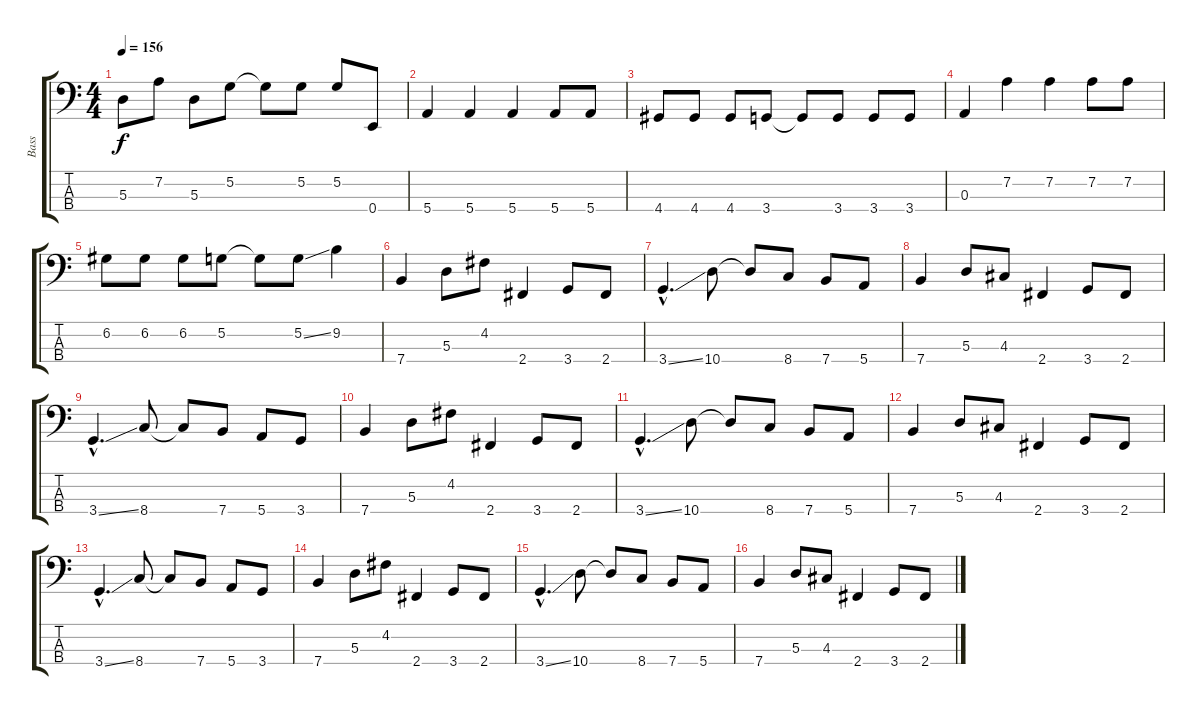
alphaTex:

\track ("Bass" "Bass") {instrument electricbassfinger}
\staff {score tabs}
\tuning (G2 D2 A1 E1) {hide}
\ts (4 4)
\tempo 156
\clef f4
\ks c
5.3.8{dy f} 7.2.8 5.3.8 5.2.8 5.2{t}.8 5.2.8 5.2.8 0.4.8 |
5.4.4 5.4.4 5.4.4 5.4.8 5.4.8 |
4.4.8 4.4.8 4.4.8 3.4.8 3.4{t}.8 3.4.8 3.4.8 3.4.8 |
0.3.4 7.2.4 7.2.4 7.2.8 7.2.8 |
6.2.8 6.2.8 6.2.8 5.2.8 5.2{t}.8 5.2{ss}.8 9.2.4 |
7.4.4 5.3.8 4.2.8 2.4.4 3.4.8 2.4.8 |
3.4{ss hac}.4{d} 10.4.8 10.4{t}.8 8.4.8 7.4.8 5.4.8 |
7.4.4 5.3.8 4.3.8 2.4.4 3.4.8 2.4.8 |
3.4{ss hac}.4{d} 8.4.8 8.4{t}.8 7.4.8 5.4.8 3.4.8 |
7.4.4 5.3.8 4.2.8 2.4.4 3.4.8 2.4.8 |
3.4{ss hac}.4{d} 10.4.8 10.4{t}.8 8.4.8 7.4.8 5.4.8 |
7.4.4 5.3.8 4.3.8 2.4.4 3.4.8 2.4.8 |
3.4{ss hac}.4{d} 8.4.8 8.4{t}.8 7.4.8 5.4.8 3.4.8 |
7.4.4 5.3.8 4.2.8 2.4.4 3.4.8 2.4.8 |
3.4{ss hac}.4{d} 10.4.8 10.4{t}.8 8.4.8 7.4.8 5.4.8 |
7.4.4 5.3.8 4.3.8 2.4.4 3.4.8 2.4.8
